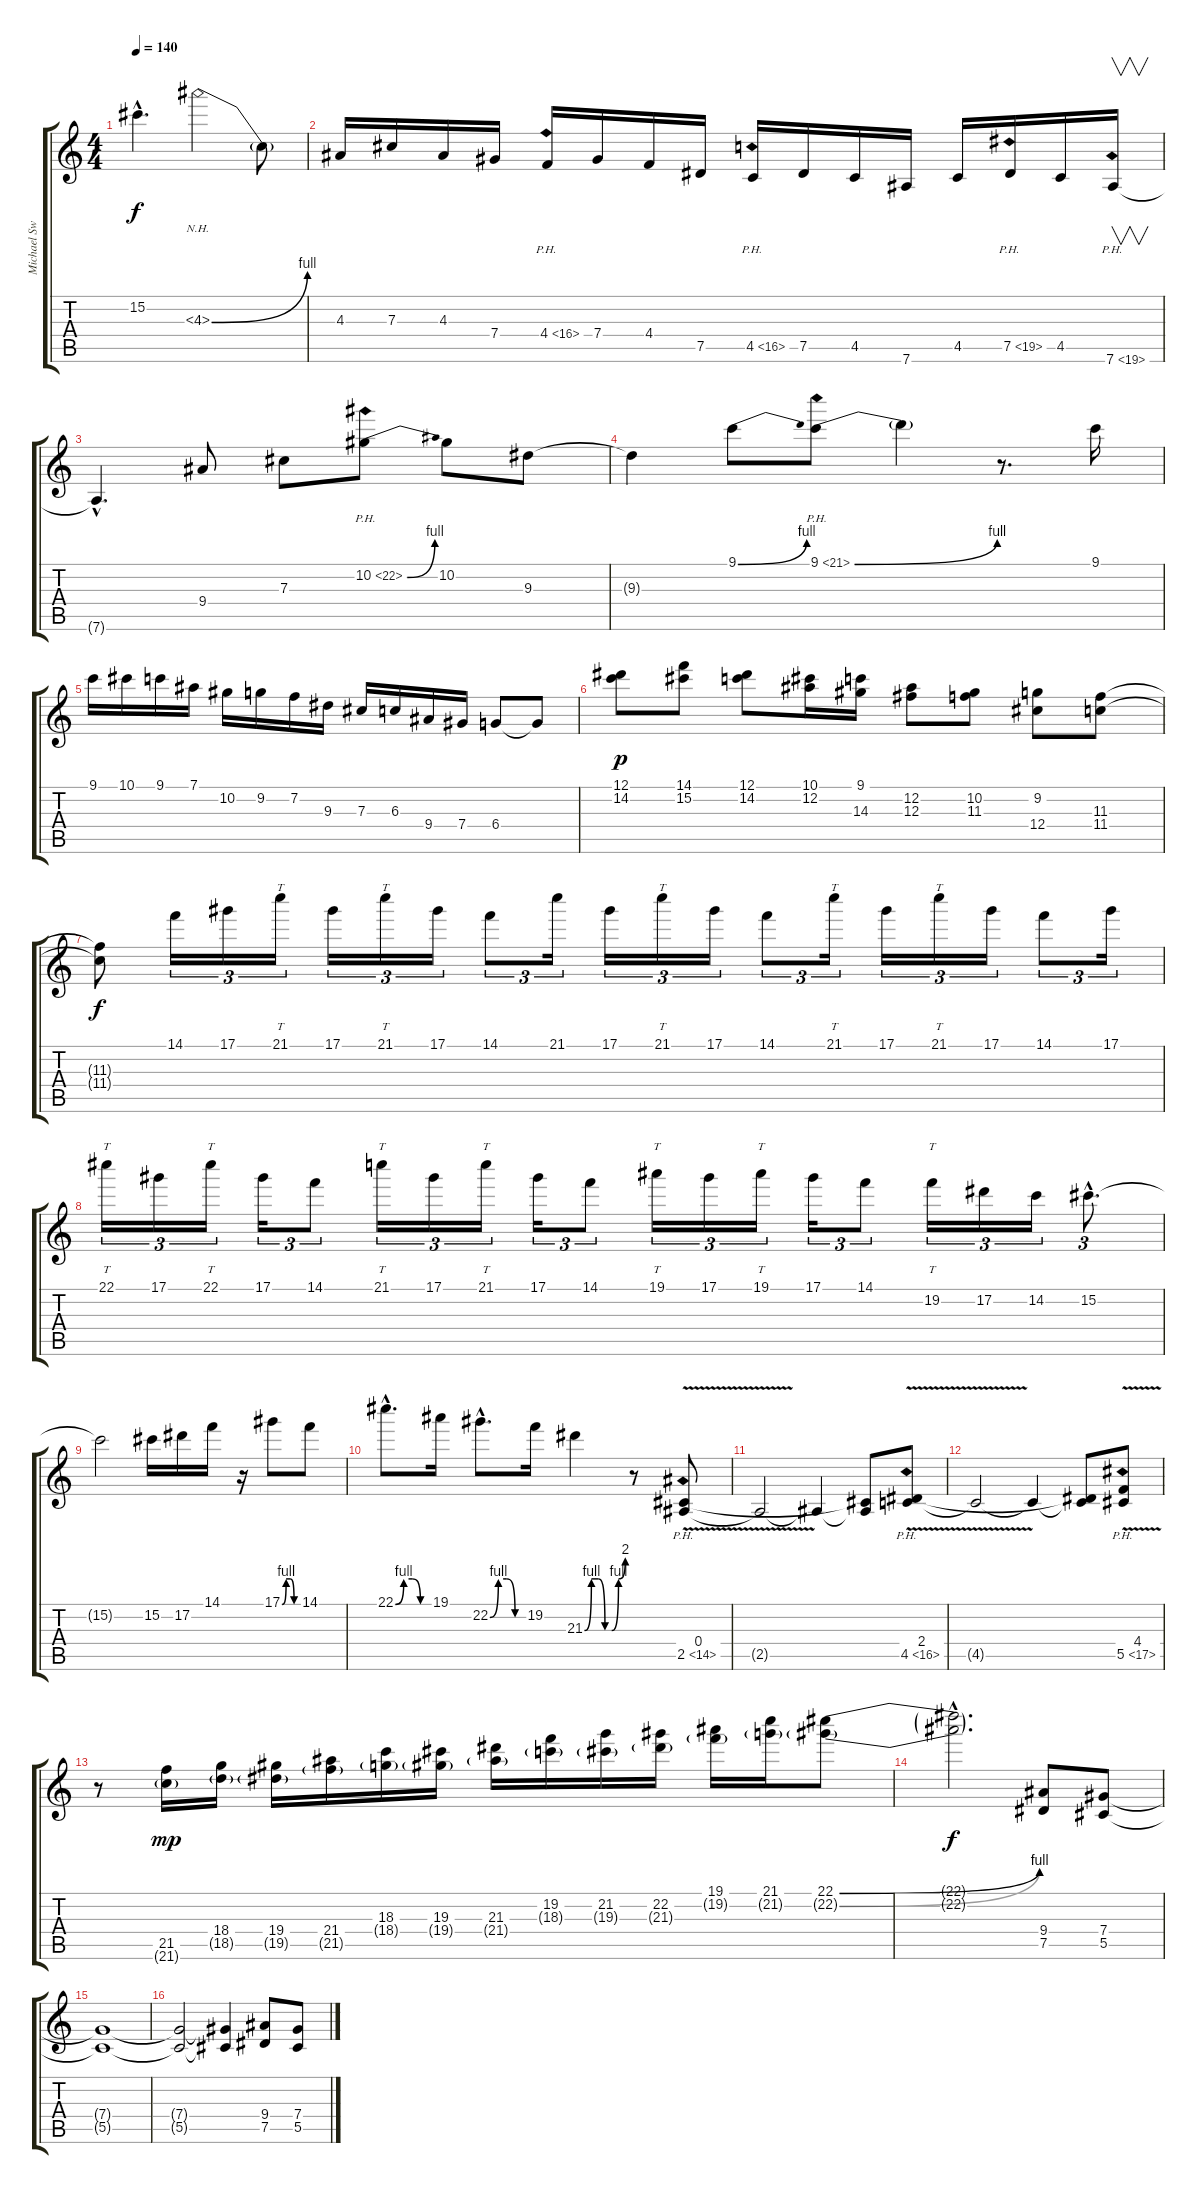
\track ("Michael Sweet" "Michael Sw") {instrument overdrivenguitar}
\staff {score tabs}
\tuning (Eb4 Bb3 Gb3 Db3 Ab2 Eb2) {hide}
\ts (4 4)
\tempo 140
\clef g2
\ks c
15.2{hac t}.4{d dy f} 4.3{be (bend 0 0 60 4) nh}.2 4.3{t}.8 |
4.3.16 7.3.16 4.3.16 7.4.16 4.4{ph 12}.16 7.4.16 4.4.16 7.5.16 4.5{ph 12}.16 7.5.16 4.5.16 7.6.16 4.5.16 7.5{ph 12}.16 4.5.16 7.6{ph 12}.16{v} |
7.6{hac t}.4{d} 9.4.8 7.3.8 10.2{be (bend 0 0 60 4) ph 12}.8 10.2.8 9.3.8 |
9.3{t}.4 9.1{be (bend 0 0 60 4)}.8 9.1{be (bend 0 0 60 4) ph 12}.8 9.1{t}.4 r.8{d} 9.1.16 |
9.1.16 10.1.16 9.1.16 7.1.16 10.2.16 9.2.16 7.2.16 9.3.16 7.3.16 6.3.16 9.4.16 7.4.16 6.4.8 6.4{t}.8 |
(12.1 14.2).8{dy p} (14.1 15.2).8 (12.1 14.2).8 (10.1 12.2).16 (9.1 14.3).16 (12.2 12.3).8 (10.2 11.3).8 (9.2 12.4).8 (11.3 11.4).8 |
(11.3{t} 11.4{t}).8{dy f} 14.1.16{tu (3 2)} 17.1.16{tu (3 2)} 21.1.16{tt tu (3 2)} 17.1.16{tu (3 2)} 21.1.16{tt tu (3 2)} 17.1.16{tu (3 2)} 14.1.8{tu (3 2)} 21.1.16{tu (3 2)} 17.1.16{tu (3 2)} 21.1.16{tt tu (3 2)} 17.1.16{tu (3 2)} 14.1.8{tu (3 2)} 21.1.16{tt tu (3 2)} 17.1.16{tu (3 2)} 21.1.16{tt tu (3 2)} 17.1.16{tu (3 2)} 14.1.8{tu (3 2)} 17.1.16{tu (3 2)} |
22.1.16{tt tu (3 2)} 17.1.16{tu (3 2)} 22.1.16{tt tu (3 2)} 17.1.16{tu (3 2)} 14.1.8{tu (3 2)} 21.1.16{tt tu (3 2)} 17.1.16{tu (3 2)} 21.1.16{tt tu (3 2)} 17.1.16{tu (3 2)} 14.1.8{tu (3 2)} 19.1.16{tt tu (3 2)} 17.1.16{tu (3 2)} 19.1.16{tt tu (3 2)} 17.1.16{tu (3 2)} 14.1.8{tu (3 2)} 19.2.16{tt tu (3 2)} 17.2.16{tu (3 2)} 14.2.16{tu (3 2)} 15.2{hac}.8{d tu (3 2)} |
15.2{t}.2 15.2.16 17.2.16 14.1.16 r.16 17.1{be (custom 0 0 15 4 30 4 45 0 60 0)}.8 14.1.8 |
22.1{be (custom 0 0 15 4 30 4 45 0 60 0) hac}.8{d} 19.1.16 22.2{be (custom 0 0 15 4 30 4 45 0 60 0) hac}.8{d} 19.2.16 21.3{be (custom 0 0 10 4 20 4 30 0 40 0 50 4 60 8)}.4 r.8 (0.4 2.5{ph 12 v}).8 |
2.5{t}.2 2.5{t}.4 (0.4{t} 2.5{t}).8 (2.4 4.5{ph 12 v}).8 |
4.5{t}.2 4.5{t}.4 (2.4{t} 4.5{t}).8 (4.4 5.5{ph 12 v}).8 |
r.8 (21.5 21.6{g}).16{dy mp} (18.4 18.5{g}).16 (19.4 19.5{g}).16 (21.4 21.5{g}).16 (18.3 18.4{g}).16 (19.3 19.4{g}).16 (21.3 21.4{g}).16 (19.2 18.3{g}).16 (21.2 19.3{g}).16 (22.2 21.3{g}).16 (19.1 19.2{g}).16 (21.1 21.2{g}).16 (22.1{be (bend 0 0 60 4)} 22.2{be (bend 0 0 60 4) g}).8 |
(22.1{hac t} 22.2{hac t}).2{d dy f} (9.4 7.5).8 (7.4 5.5).8 |
(7.4{t} 5.5{t}).1 |
(7.4{t} 5.5{t}).2 (7.4{t} 5.5{t}).4 (9.4 7.5).8 (7.4 5.5).8
